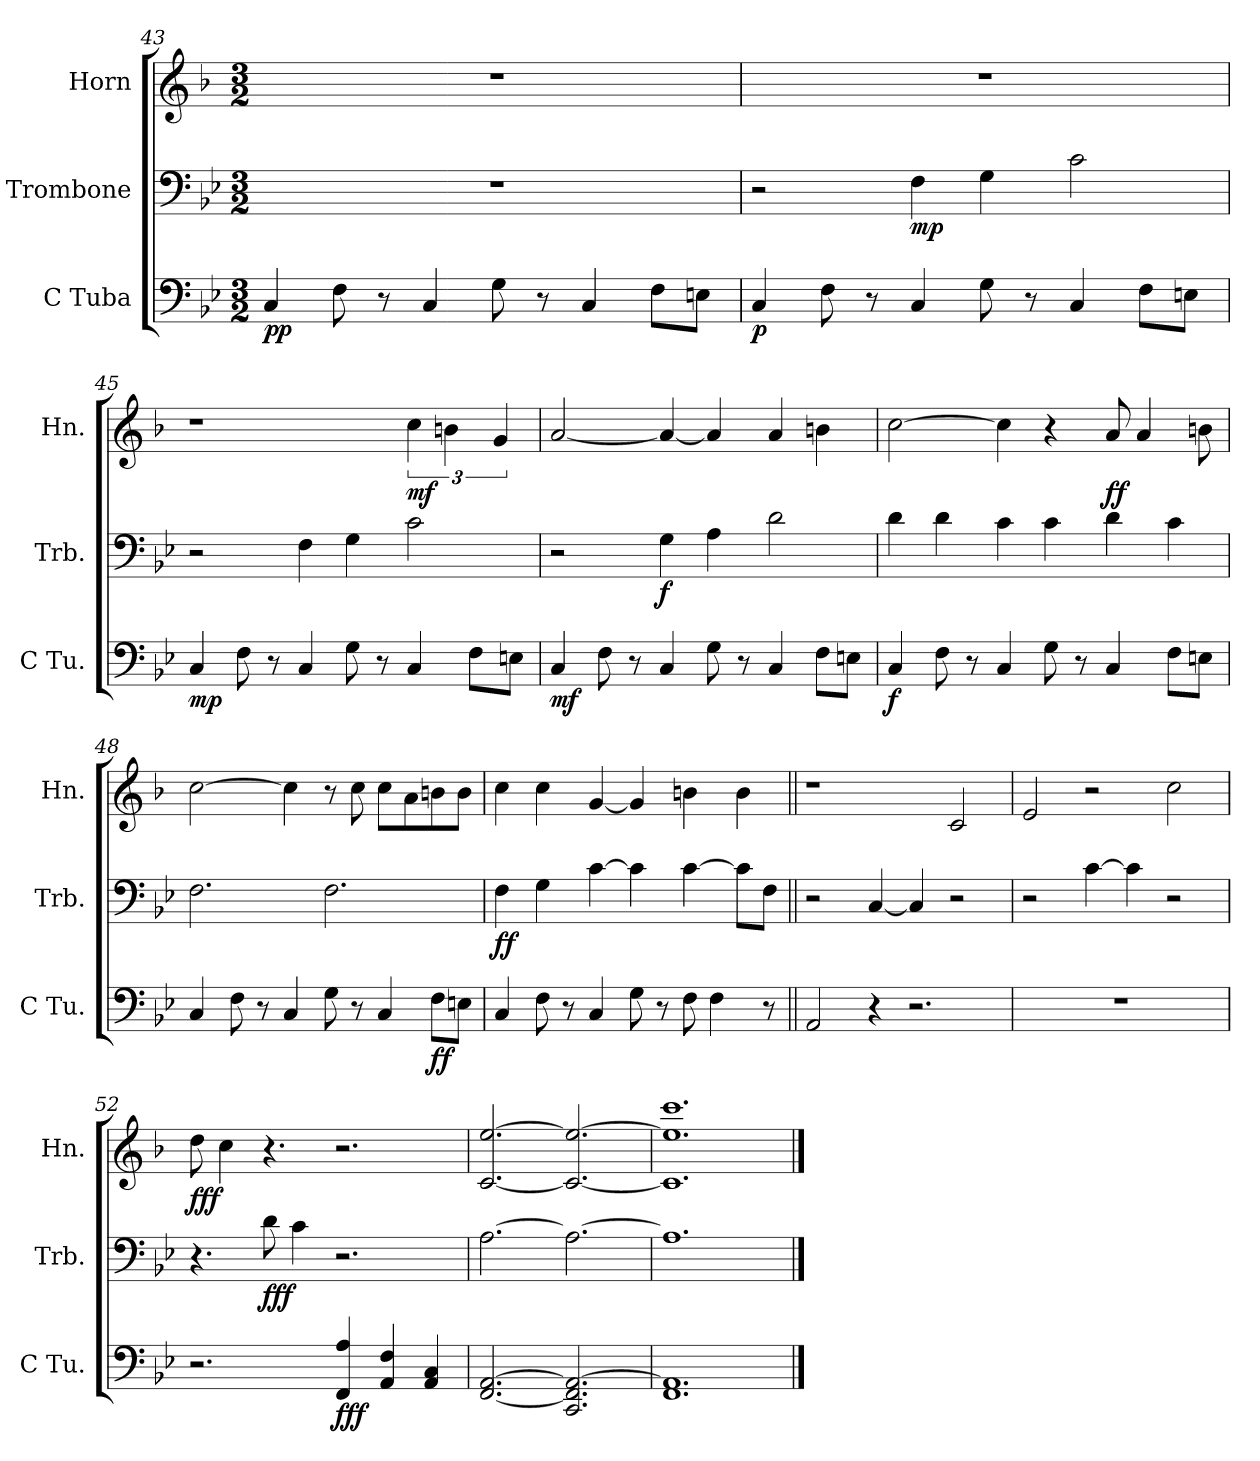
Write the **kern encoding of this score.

**kern	**dynam	**kern	**dynam	**kern	**dynam
*part3	*part3	*part2	*part2	*part1	*part1
*staff3	*staff3	*staff2	*staff2	*staff1	*staff1
*I"C Tuba	*	*I"Trombone	*	*I"Horn	*
*I'C Tu.	*	*I'Trb.	*	*I'Hn.	*
*clefF4	*	*clefF4	*	*clefG2	*
*	*	*	*	*ITrd4c7	*
*k[b-e-]	*	*k[b-e-]	*	*k[b-e-]	*
*B-:	*	*B-:	*	*B-:	*
*M3/2	*	*M3/2	*	*M3/2	*
=43	=43	=43	=43	=43	=43
!	!LO:DY:b	!	!	!	!
4C/	pp	1.r	.	1.r	.
8F\	.	.	.	.	.
8r	.	.	.	.	.
4C/	.	.	.	.	.
8G\	.	.	.	.	.
8r	.	.	.	.	.
4C/	.	.	.	.	.
8F\L	.	.	.	.	.
8En\J	.	.	.	.	.
=44	=44	=44	=44	=44	=44
!	!LO:DY:b	!	!	!	!
4C/	p	2r	.	1.r	.
8F\	.	.	.	.	.
8r	.	.	.	.	.
!	!	!	!LO:DY:b	!	!
4C/	.	4F\	mp	.	.
8G\	.	4G\	.	.	.
8r	.	.	.	.	.
4C/	.	2c\	.	.	.
8F\L	.	.	.	.	.
8En\J	.	.	.	.	.
!!LO:LB:g=z
=45	=45	=45	=45	=45	=45
!	!LO:DY:b	!	!	!	!
4C/	mp	2r	.	1r	.
8F\	.	.	.	.	.
8r	.	.	.	.	.
4C/	.	4F\	.	.	.
8G\	.	4G\	.	.	.
8r	.	.	.	.	.
!	!	!	!	!	!LO:DY:b
4C/	.	2c\	.	6f\	mf
.	.	.	.	6en\	.
8F\L	.	.	.	.	.
.	.	.	.	6c/	.
8En\J	.	.	.	.	.
=46	=46	=46	=46	=46	=46
!	!LO:DY:b	!	!	!	!
4C/	mf	2r	.	[2d/	.
8F\	.	.	.	.	.
8r	.	.	.	.	.
!	!	!	!LO:DY:b	!	!
4C/	.	4G\	f	4d/_	.
8G\	.	4A\	.	4d/]	.
8r	.	.	.	.	.
4C/	.	2d\	.	4d/	.
8F\L	.	.	.	4en\	.
8En\J	.	.	.	.	.
=47	=47	=47	=47	=47	=47
!	!LO:DY:b	!	!	!	!
4C/	f	4d\	.	[2f\	.
8F\	.	4d\	.	.	.
8r	.	.	.	.	.
4C/	.	4c\	.	4f\]	.
8G\	.	4c\	.	4r	.
8r	.	.	.	.	.
!	!	!	!	!	!LO:DY:b
4C/	.	4d\	.	8d/	ff
.	.	.	.	4d/	.
8F\L	.	4c\	.	.	.
8En\J	.	.	.	8en\	.
=48	=48	=48	=48	=48	=48
4C/	.	2.F\	.	[2f\	.
8F\	.	.	.	.	.
8r	.	.	.	.	.
4C/	.	.	.	4f\]	.
8G\	.	2.F\	.	8r	.
8r	.	.	.	8f\	.
4C/	.	.	.	8f\L	.
.	.	.	.	8d\	.
!	!LO:DY:b	!	!	!	!
8F\L	ff	.	.	8en\	.
8En\J	.	.	.	8e\J	.
!!LO:LB:g=z
=49	=49	=49	=49	=49	=49
!	!	!	!LO:DY:b	!	!
4C/	.	4F\	ff	4f\	.
8F\	.	4G\	.	4f\	.
8r	.	.	.	.	.
4C/	.	[4c\	.	[4c/	.
8G\	.	4c\]	.	4c/]	.
8r	.	.	.	.	.
8F\	.	[4c\	.	4en\	.
4F\	.	.	.	.	.
.	.	8c\L]	.	4e\	.
8r	.	8F\J	.	.	.
=50||	=50||	=50||	=50||	=50||	=50||
2AA/	.	2r	.	1r	.
4r	.	[4C/	.	.	.
2.r	.	4C/]	.	.	.
.	.	2r	.	2F/	.
=51	=51	=51	=51	=51	=51
1.r	.	2r	.	2A/	.
.	.	[4c\	.	2r	.
.	.	4c\]	.	.	.
.	.	2r	.	2f\	.
=52	=52	=52	=52	=52	=52
!	!	!	!	!	!LO:DY:b
2.r	.	4.r	.	8g\	fff
.	.	.	.	4f\	.
!	!	!	!LO:DY:b	!	!
.	.	8d\	fff	4.r	.
.	.	4c\	.	.	.
!	!LO:DY:b	!	!	!	!
4FF/ 4A/	fff	2.r	.	2.r	.
4AA/ 4F/	.	.	.	.	.
4AA/ 4C/	.	.	.	.	.
=53	=53	=53	=53	=53	=53
[2.FF/ [2.AA/	.	[2.A\	.	[2.F/ [2.a/	.
2.CC/ 2.FF/] 2.AA/_	.	2.A\_	.	2.F/_ 2.a/_	.
=54	=54	=54	=54	=54	=54
1.FF 1.AA]	.	1.A]	.	1.F] 1.a] 1.ff	.
==	==	==	==	==	==
*-	*-	*-	*-	*-	*-
